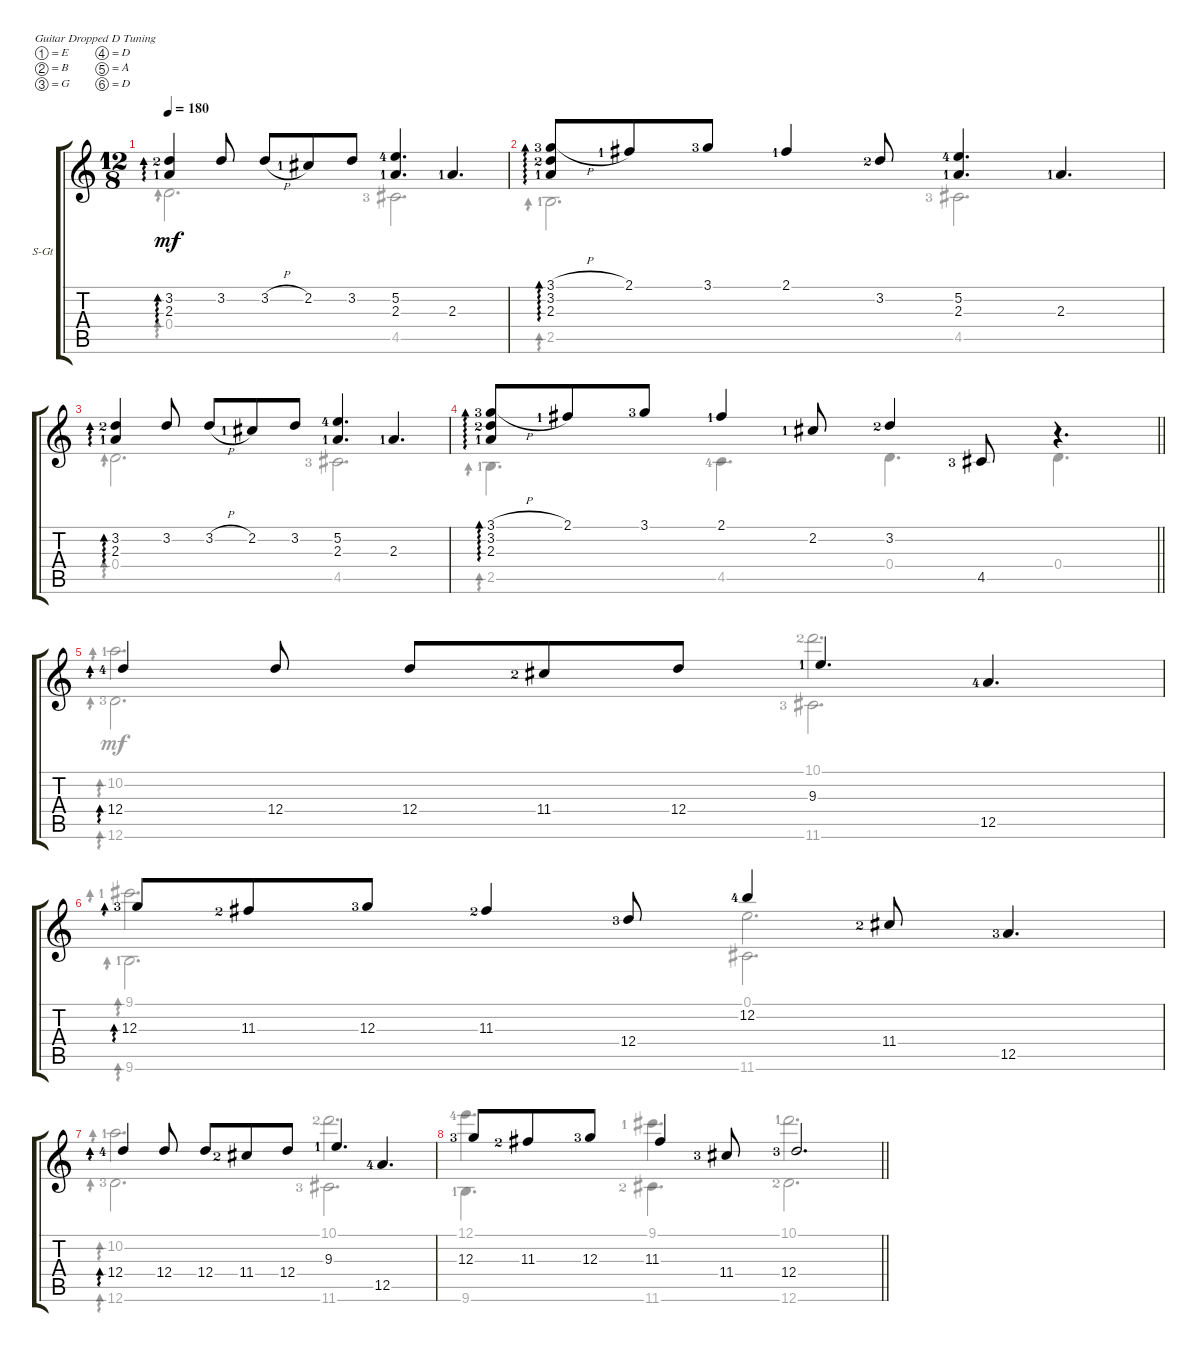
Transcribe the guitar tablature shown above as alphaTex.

\defaultSystemsLayout 4
\bracketExtendMode groupsimilarinstruments
\firstSystemTrackNameOrientation horizontal
\otherSystemsTrackNameOrientation horizontal
\track ("Steel Guitar" "S-Gt") {instrument acousticguitarsteel}
\staff {score tabs}
\tuning (E4 B3 G3 D3 A2 D2)
\voice
\ts (12 8)
\tempo 180
\clef g2
\ks c
(2.3{lf 2} 3.2{lf 3}).4{ad 0 dy mf} 3.2.8 3.2{h}.8 2.2{lf 2}.8 3.2.8 (5.2{lf 5} 2.3{lf 2}).4{d} 2.3{lf 2}.4{d} |
(3.2{lf 3} 2.3{lf 2} 3.1{h lf 4}).8{ad 0} 2.1{lf 2}.8 3.1{lf 4}.8 2.1{lf 2}.4 3.2{lf 3}.8 (2.3{lf 2} 5.2{lf 5}).4{d} 2.3{lf 2}.4{d} |
(2.3{lf 2} 3.2{lf 3}).4{ad 0} 3.2.8 3.2{h}.8 2.2{lf 2}.8 3.2.8 (5.2{lf 5} 2.3{lf 2}).4{d} 2.3{lf 2}.4{d} |
\barLineRight lightlight
(3.2{lf 3} 2.3{lf 2} 3.1{h lf 4}).8{ad 0} 2.1{lf 2}.8 3.1{lf 4}.8 2.1{lf 2}.4 2.2{lf 2}.8 3.2{lf 3}.4 4.5{lf 4}.8 r.4{d} |
12.4{lf 5}.4{ad 0} 12.4.8 12.4.8 11.4{lf 3}.8 12.4.8 9.3{lf 2}.4{d} 12.5{lf 5}.4{d} |
12.3{lf 4}.8{ad 0} 11.3{lf 3}.8 12.3{lf 4}.8 11.3{lf 3}.4 12.4{lf 4}.8 12.2{lf 5}.4 11.4{lf 3}.8 12.5{lf 4}.4{d} |
12.4{lf 5}.4{ad 0} 12.4.8 12.4.8 11.4{lf 3}.8 12.4.8 9.3{lf 2}.4{d} 12.5{lf 5}.4{d} |
\barLineRight lightlight
12.3{lf 4}.8 11.3{lf 3}.8 12.3{lf 4}.8 11.3.4 11.4{lf 4}.8 12.4{lf 4}.2{d}
\voice
\clef g2
\ottava regular
\simile none
\ks c
0.4.2{d ad 0 dy mf} 4.5{lf 4}.2{d} |
2.5{lf 2}.2{d ad 0} 4.5{lf 4}.2{d} |
0.4.2{d ad 0} 4.5{lf 4}.2{d} |
\barLineRight lightlight
2.5{lf 2}.4{d ad 0} 4.5{lf 5}.4{d} 0.4.4{d} 0.4.4{d} |
10.2{lf 2}.2{d ad 0} 10.1{lf 3}.2{d} |
9.1{lf 2}.2{d ad 0} 0.1.2{d} |
10.2{lf 2}.2{d ad 0} 10.1{lf 3}.2{d} |
\barLineRight lightlight
12.1{lf 5}.4{d} 9.1{lf 2}.4{d} 10.1{lf 2}.2{d}
\voice
\clef g2
\ottava regular
\simile none
\ks c
|
|
|
\barLineRight lightlight
|
12.6{lf 4}.2{d ad 0} 11.6{lf 4}.2{d} |
9.6{lf 2}.2{d ad 0} 11.6.2{d} |
12.6{lf 4}.2{d ad 0} 11.6{lf 4}.2{d} |
\barLineRight lightlight
9.6{lf 2}.4{d} 11.6{lf 3}.4{d} 12.6{lf 3}.2{d}
